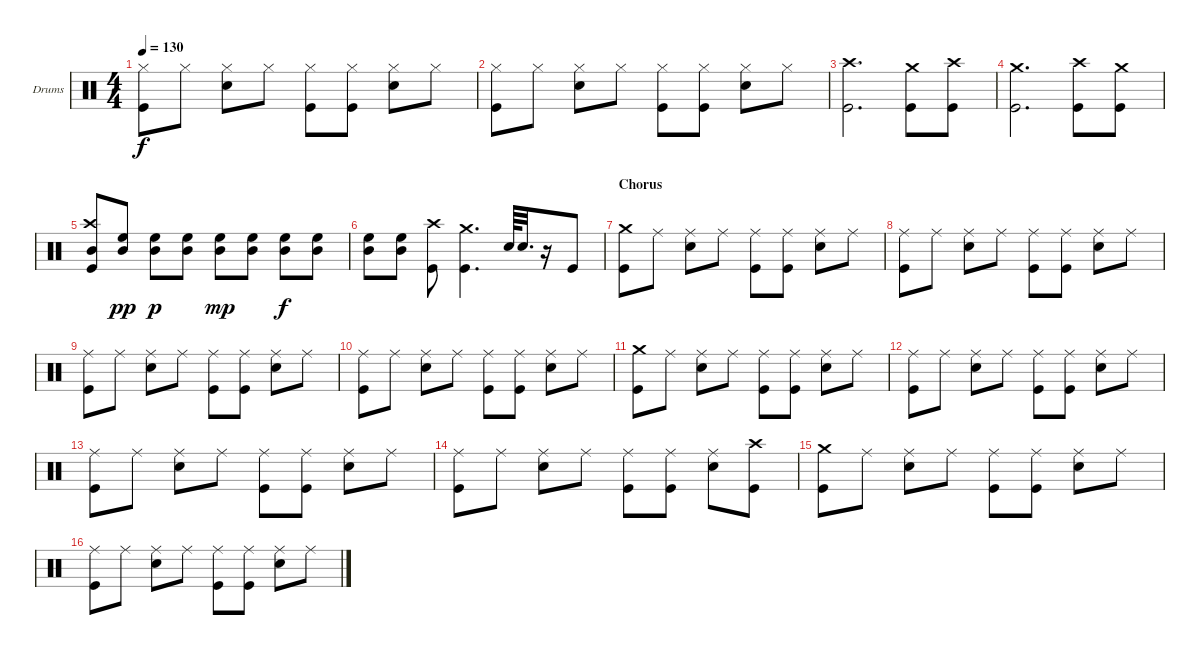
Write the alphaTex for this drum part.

\defaultSystemsLayout 4
\bracketExtendMode groupsimilarinstruments
\firstSystemTrackNameOrientation horizontal
\otherSystemsTrackNameOrientation horizontal
\track ("Drumkit" "Drums") {instrument percussion}
\staff {score}
\articulation defaults
\ts (4 4)
\tempo 130
\clef neutral
\scale
0.333333
\ks c
("Hi-Hat (closed)" "Kick (hit)").8{dy f} "Hi-Hat (closed)".8 ("Hi-Hat (closed)" "Snare (hit) 2").8 "Hi-Hat (closed)".8 ("Hi-Hat (closed)" "Kick (hit)").8 ("Hi-Hat (closed)" "Kick (hit)").8 ("Hi-Hat (closed)" "Snare (hit) 2").8 "Hi-Hat (closed)".8 |
\scale
0.333333 ("Hi-Hat (closed)" "Kick (hit)").8 "Hi-Hat (closed)".8 ("Hi-Hat (closed)" "Snare (hit) 2").8 "Hi-Hat (closed)".8 ("Hi-Hat (closed)" "Kick (hit)").8 ("Hi-Hat (closed)" "Kick (hit)").8 ("Hi-Hat (closed)" "Snare (hit) 2").8 "Hi-Hat (closed)".8 |
\scale
0.333333 ("Crash high (hit)" "Kick (hit)").2{d} ("Crash medium (hit)" "Kick (hit)").8 ("Crash high (hit)" "Kick (hit)").8 |
\scale
0.333333 ("Crash medium (hit)" "Kick (hit)").2{d} ("Crash high (hit)" "Kick (hit)").8 ("Crash medium (hit)" "Kick (hit)").8 |
\scale
0.333333 ("Crash high (hit)" "Mid Tom (hit)" "Kick (hit)").8 ("High Floor Tom (hit)" "Mid Tom (hit)").8{dy pp} ("High Floor Tom (hit)" "Mid Tom (hit)").8{dy p} ("High Floor Tom (hit)" "Mid Tom (hit)").8 ("High Floor Tom (hit)" "Mid Tom (hit)").8{dy mp} ("High Floor Tom (hit)" "Mid Tom (hit)").8 ("High Floor Tom (hit)" "Mid Tom (hit)").8{dy f} ("High Floor Tom (hit)" "Mid Tom (hit)").8 |
\scale
0.333333 ("High Floor Tom (hit)" "Mid Tom (hit)").8 ("High Floor Tom (hit)" "Mid Tom (hit)").8 ("Crash high (hit)" "Kick (hit)").8 ("Crash medium (hit)" "Kick (hit)").4{d} "Snare (hit) 2".64 "Snare (hit) 2".32{d} r.16 "Kick (hit)".8 |
\section ("" "Chorus")
\scale
0.333333 ("Crash medium (hit)" "Kick (hit)").8 "Ride (middle)".8 ("Ride (middle)" "Snare (hit) 2").8 "Ride (middle)".8 ("Ride (middle)" "Kick (hit)").8 ("Ride (middle)" "Kick (hit)").8 ("Ride (middle)" "Snare (hit) 2").8 "Ride (middle)".8 |
\scale
0.333333 ("Ride (middle)" "Kick (hit)").8 "Ride (middle)".8 ("Ride (middle)" "Snare (hit) 2").8 "Ride (middle)".8 ("Ride (middle)" "Kick (hit)").8 ("Ride (middle)" "Kick (hit)").8 ("Ride (middle)" "Snare (hit) 2").8 "Ride (middle)".8 |
\scale
0.333333 ("Ride (middle)" "Kick (hit)").8 "Ride (middle)".8 ("Ride (middle)" "Snare (hit) 2").8 "Ride (middle)".8 ("Ride (middle)" "Kick (hit)").8 ("Ride (middle)" "Kick (hit)").8 ("Ride (middle)" "Snare (hit) 2").8 "Ride (middle)".8 |
\scale
0.333333 ("Ride (middle)" "Kick (hit)").8 "Ride (middle)".8 ("Ride (middle)" "Snare (hit) 2").8 "Ride (middle)".8 ("Ride (middle)" "Kick (hit)").8 ("Ride (middle)" "Kick (hit)").8 ("Ride (middle)" "Snare (hit) 2").8 "Ride (middle)".8 |
\scale
0.333333 ("Crash medium (hit)" "Kick (hit)").8 "Ride (middle)".8 ("Ride (middle)" "Snare (hit) 2").8 "Ride (middle)".8 ("Ride (middle)" "Kick (hit)").8 ("Ride (middle)" "Kick (hit)").8 ("Ride (middle)" "Snare (hit) 2").8 "Ride (middle)".8 |
\scale
0.333333 ("Ride (middle)" "Kick (hit)").8 "Ride (middle)".8 ("Ride (middle)" "Snare (hit) 2").8 "Ride (middle)".8 ("Ride (middle)" "Kick (hit)").8 ("Ride (middle)" "Kick (hit)").8 ("Ride (middle)" "Snare (hit) 2").8 "Ride (middle)".8 |
\scale
0.333333 ("Ride (middle)" "Kick (hit)").8 "Ride (middle)".8 ("Ride (middle)" "Snare (hit) 2").8 "Ride (middle)".8 ("Ride (middle)" "Kick (hit)").8 ("Ride (middle)" "Kick (hit)").8 ("Ride (middle)" "Snare (hit) 2").8 "Ride (middle)".8 |
\scale
0.333333 ("Ride (middle)" "Kick (hit)").8 "Ride (middle)".8 ("Ride (middle)" "Snare (hit) 2").8 "Ride (middle)".8 ("Ride (middle)" "Kick (hit)").8 ("Ride (middle)" "Kick (hit)").8 ("Ride (middle)" "Snare (hit) 2").8 ("Crash high (hit)" "Kick (hit)").8 |
\scale
0.333333 ("Crash medium (hit)" "Kick (hit)").8 "Ride (middle)".8 ("Ride (middle)" "Snare (hit) 2").8 "Ride (middle)".8 ("Ride (middle)" "Kick (hit)").8 ("Ride (middle)" "Kick (hit)").8 ("Ride (middle)" "Snare (hit) 2").8 "Ride (middle)".8 |
\scale
0.333333 ("Ride (middle)" "Kick (hit)").8 "Ride (middle)".8 ("Ride (middle)" "Snare (hit) 2").8 "Ride (middle)".8 ("Ride (middle)" "Kick (hit)").8 ("Ride (middle)" "Kick (hit)").8 ("Ride (middle)" "Snare (hit) 2").8 "Ride (middle)".8
